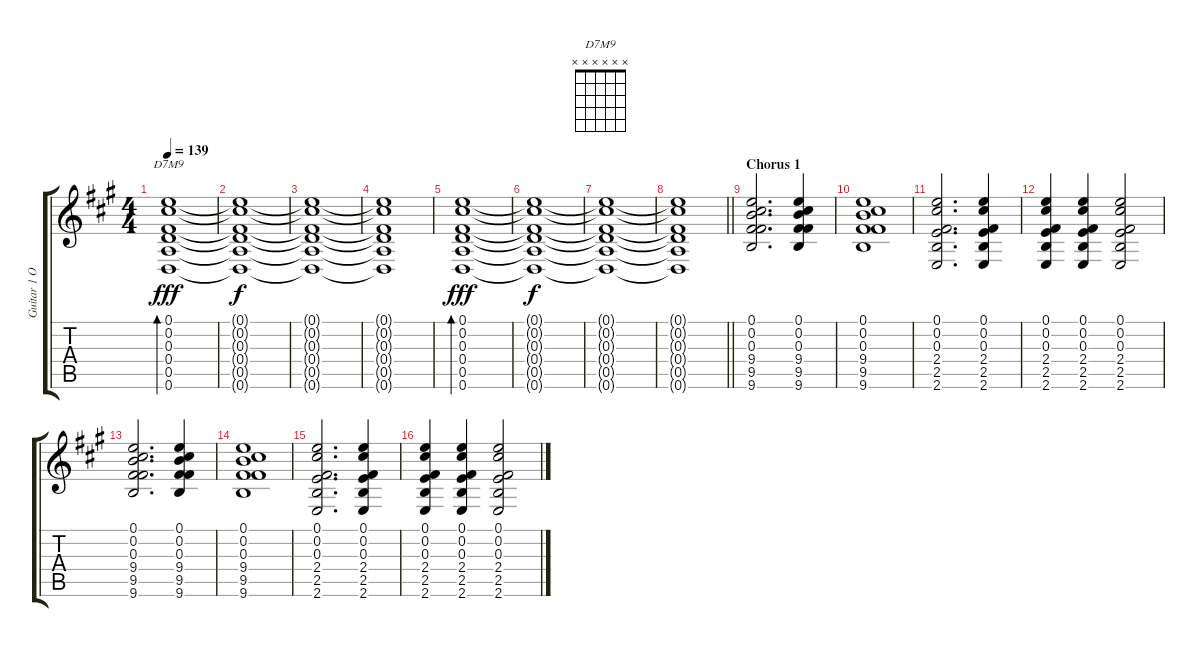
\track ("Guitar 1 Open Tuning" "Guitar 1 O") {instrument electricguitarjazz}
\staff {score tabs}
\tuning (E4 Db4 Gb3 D3 A2 D2) {hide}
\chord ("D7M9" x x x x x x)
\ts (4 4)
\tempo 139
\clef g2
\ks a
(0.1 0.2 0.3 0.4 0.5 0.6).1{bd 240 ch "D7M9" dy fff} |
(0.1{t} 0.2{t} 0.3{t} 0.4{t} 0.5{t} 0.6{t}).1{dy f} |
(0.1{t} 0.2{t} 0.3{t} 0.4{t} 0.5{t} 0.6{t}).1 |
(0.1{t} 0.2{t} 0.3{t} 0.4{t} 0.5{t} 0.6{t}).1 |
(0.1 0.2 0.3 0.4 0.5 0.6).1{bd 240 dy fff} |
(0.1{t} 0.2{t} 0.3{t} 0.4{t} 0.5{t} 0.6{t}).1{dy f} |
(0.1{t} 0.2{t} 0.3{t} 0.4{t} 0.5{t} 0.6{t}).1 |
\barLineRight lightlight
(0.1{t} 0.2{t} 0.3{t} 0.4{t} 0.5{t} 0.6{t}).1 |
\section ("" "Chorus 1")
(0.1 0.2 0.3 9.4 9.5 9.6).2{d} (0.1 0.2 0.3 9.4 9.5 9.6).4 |
(0.1 0.2 0.3 9.4 9.5 9.6).1 |
(0.1 0.2 0.3 2.4 2.5 2.6).2{d} (0.1 0.2 0.3 2.4 2.5 2.6).4 |
(0.1 0.2 0.3 2.4 2.5 2.6).4 (0.1 0.2 0.3 2.4 2.5 2.6).4 (0.1 0.2 0.3 2.4 2.5 2.6).2 |
(0.1 0.2 0.3 9.4 9.5 9.6).2{d} (0.1 0.2 0.3 9.4 9.5 9.6).4 |
(0.1 0.2 0.3 9.4 9.5 9.6).1 |
(0.1 0.2 0.3 2.4 2.5 2.6).2{d} (0.1 0.2 0.3 2.4 2.5 2.6).4 |
(0.1 0.2 0.3 2.4 2.5 2.6).4 (0.1 0.2 0.3 2.4 2.5 2.6).4 (0.1 0.2 0.3 2.4 2.5 2.6).2
